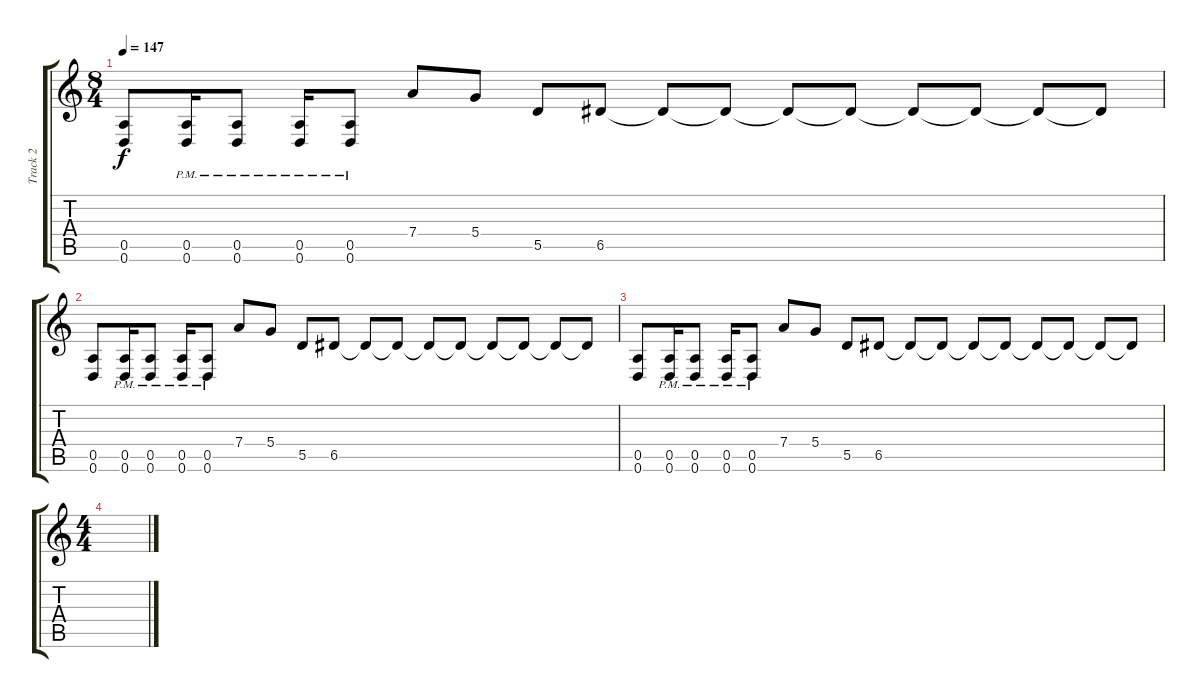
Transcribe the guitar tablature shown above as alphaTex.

\track ("Track 2" "Track 2") {instrument distortionguitar}
\staff {score tabs}
\tuning (E4 B3 G3 D3 A2 D2) {hide}
\ts (8 4)
\tempo 147
\clef g2
\ks c
(0.5 0.6).8{dy f} (0.5{pm} 0.6{pm}).16 (0.5{pm} 0.6{pm}).8 (0.5{pm} 0.6{pm}).16 (0.5{pm} 0.6{pm}).8 7.4.8 5.4.8 5.5.8 6.5.8 6.5{t}.8 6.5{t}.8 6.5{t}.8 6.5{t}.8 6.5{t}.8 6.5{t}.8 6.5{t}.8 6.5{t}.8 |
(0.5 0.6).8 (0.5{pm} 0.6{pm}).16 (0.5{pm} 0.6{pm}).8 (0.5{pm} 0.6{pm}).16 (0.5{pm} 0.6{pm}).8 7.4.8 5.4.8 5.5.8 6.5.8 6.5{t}.8 6.5{t}.8 6.5{t}.8 6.5{t}.8 6.5{t}.8 6.5{t}.8 6.5{t}.8 6.5{t}.8 |
(0.5 0.6).8 (0.5{pm} 0.6{pm}).16 (0.5{pm} 0.6{pm}).8 (0.5{pm} 0.6{pm}).16 (0.5{pm} 0.6{pm}).8 7.4.8 5.4.8 5.5.8 6.5.8 6.5{t}.8 6.5{t}.8 6.5{t}.8 6.5{t}.8 6.5{t}.8 6.5{t}.8 6.5{t}.8 6.5{t}.8 |
\ts (4 4)
